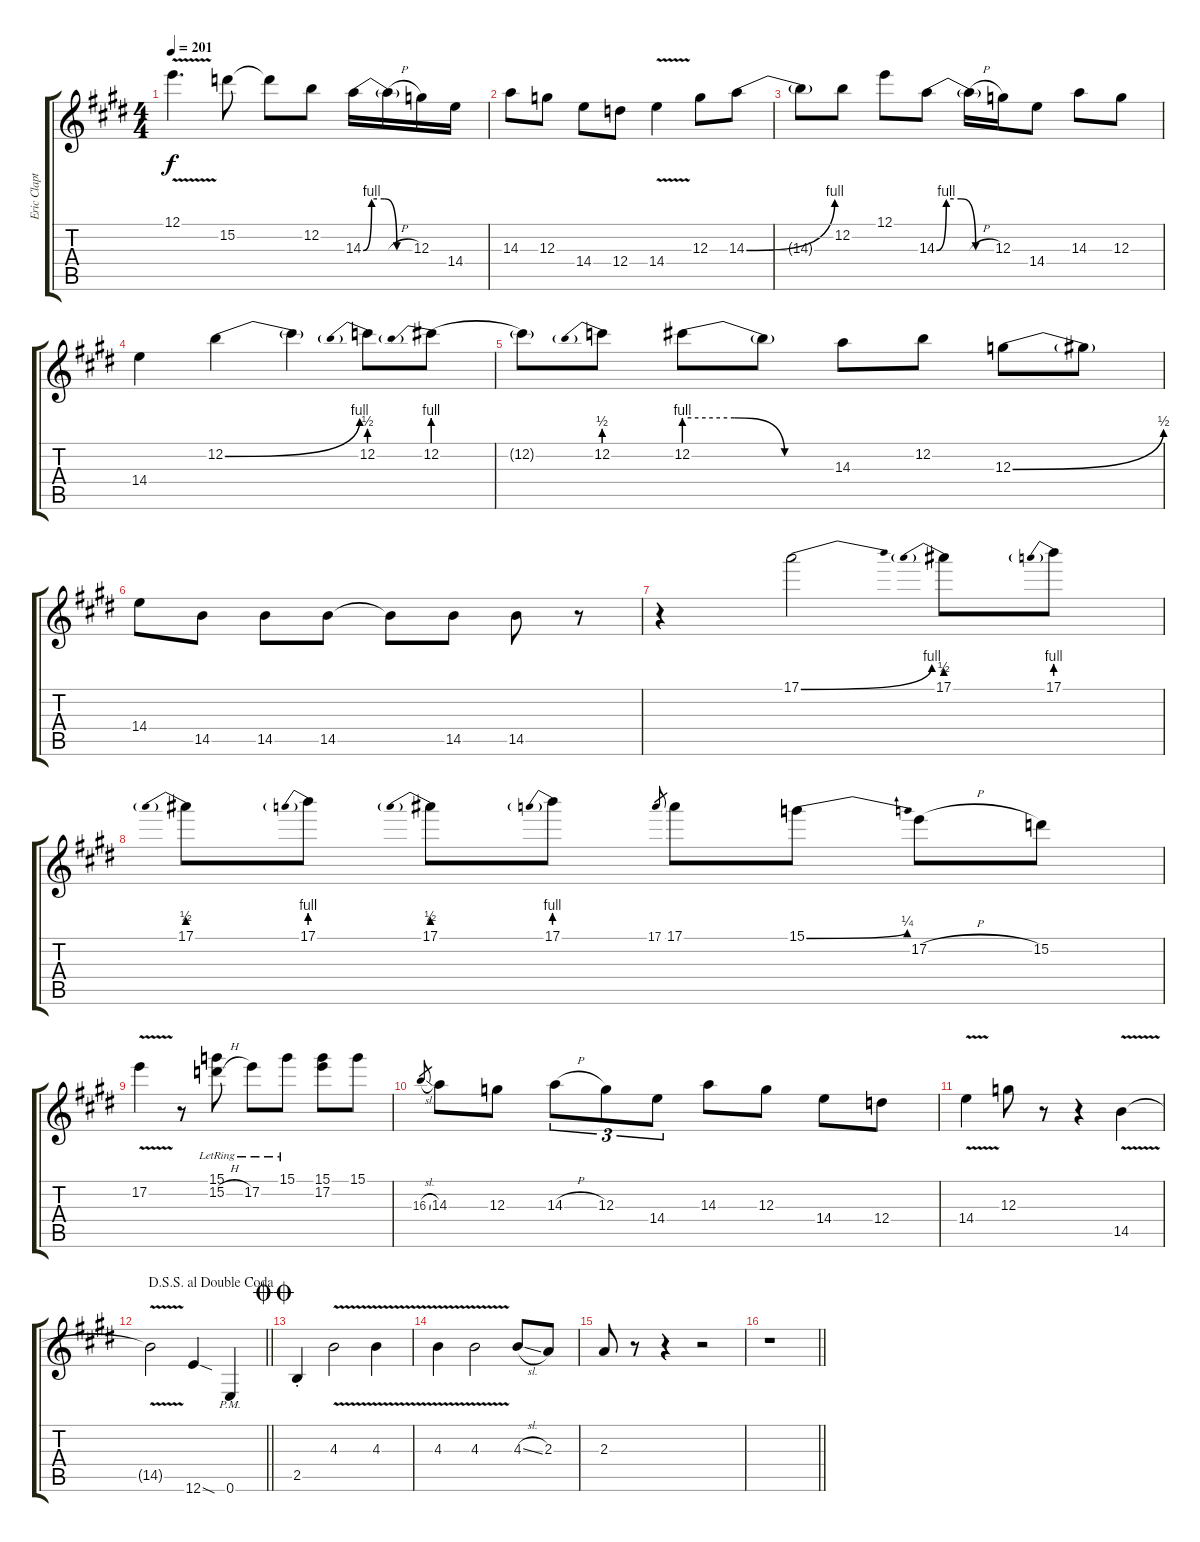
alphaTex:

\track ("Eric Clapton - Electric Guitar" "Eric Clapt") {instrument overdrivenguitar}
\staff {score tabs}
\tuning (E4 B3 G3 D3 A2 E2) {hide}
\ts (4 4)
\tempo 201
\clef g2
\ks c#minor
12.1{v}.4{d dy f} 15.2.8 15.2{t}.8 12.2.8 14.3{be (custom 0 0 10 4 25 4 40 0 60 0)}.16 14.3{h t}.16 12.3.16 14.4.16 |
\ks e
14.3.8 12.3.8 14.4.8 12.4.8 14.4{v}.4 12.3.8 14.3{be (bend 0 0 60 4)}.8 |
\ks c#minor
14.3{t}.8 12.2.8 12.1.8 14.3{be (custom 0 0 10 4 25 4 40 0 60 0)}.8 14.3{h t}.16 12.3.16 14.4.8 14.3.8 12.3.8 |
14.4.4 12.2{be (bend 0 0 60 4)}.4 12.2{t}.4 12.2{be (prebend 0 2 60 2)}.8 12.2{be (prebend 0 4 60 4)}.8 |
\ks e
12.2{t}.8 12.2{be (prebend 0 2 60 2)}.8 12.2{be (custom 0 4 20 4 40 0 60 0)}.8 12.2{t}.8 14.3.8 12.2.8 12.3{be (bend 0 0 60 2)}.8 12.3{t}.8 |
\ks c#minor
14.4.8 14.5.8 14.5.8 14.5.8 14.5{t}.8 14.5.8 14.5.8 r.8 |
r.4 17.1{be (bend 0 0 60 4)}.2 17.1{be (prebend 0 2 60 2)}.8 17.1{be (prebend 0 4 60 4)}.8 |
17.1{be (prebend 0 2 60 2)}.8 17.1{be (prebend 0 4 60 4)}.8 17.1{be (prebend 0 2 60 2)}.8 17.1{be (prebend 0 4 60 4)}.8 17.1.8{gr} 17.1.8 15.1{be (bend 0 0 60 1)}.8 17.2{h}.8 15.2.8 |
\ks e
17.2{v}.4 r.8 (15.1{lr} 15.2{h lr}).8 17.2{lr}.8 15.1{lr}.8 (15.1 17.2).8 15.1.8 |
\ks c#minor
16.3{sl}.8{gr} 14.3.8 12.3.8 14.3{h}.8{tu (3 2)} 12.3.8{tu (3 2)} 14.4.8{tu (3 2)} 14.3.8 12.3.8 14.4.8 12.4.8 |
14.4{v}.4 12.3.8 r.8 r.4 14.5{v}.4 |
\jump dalsegnosegnoaldoublecoda
\barLineRight lightlight
14.5{v t}.2 12.6{sod}.4 0.6{pm}.4 |
\jump doublecoda
\ks e
2.5{st}.4 4.3{v}.2 4.3{v}.4 |
\ks c#minor
4.3{v}.4 4.3{v}.2 4.3{sl}.8 2.3.8 |
2.3.8 r.8 r.4 r.2 |
\barLineRight lightlight
r.1
